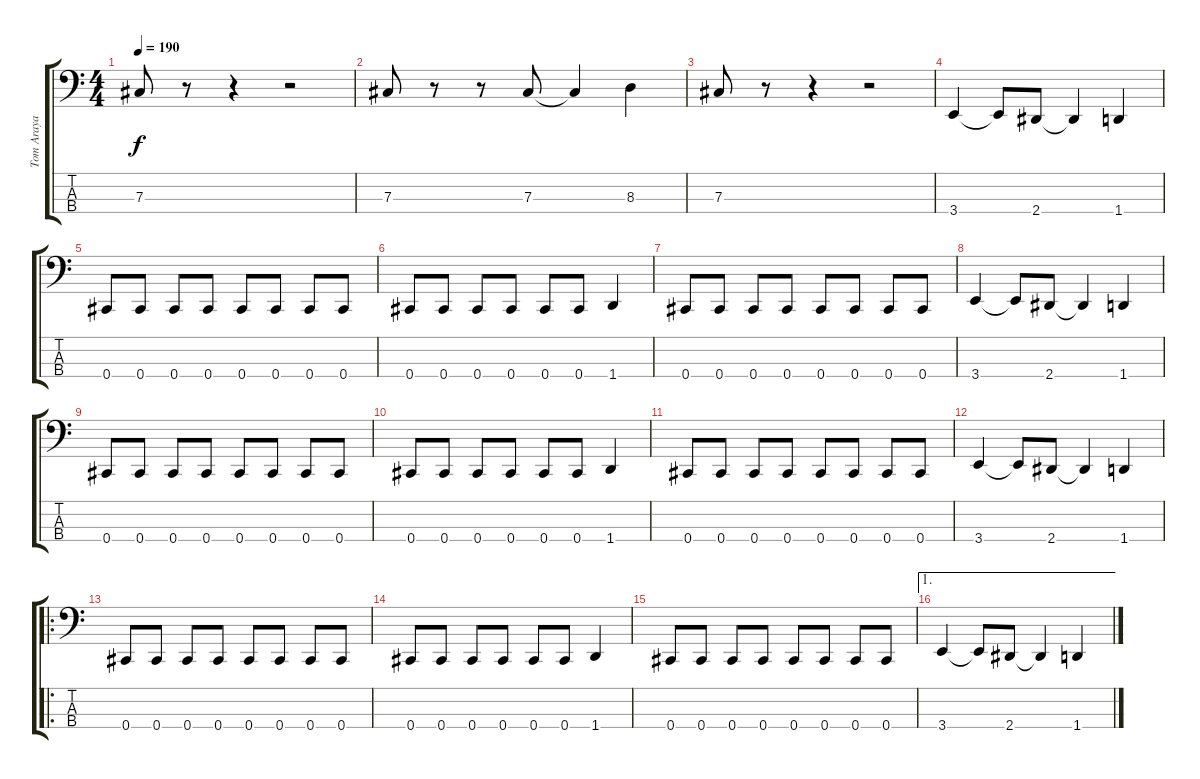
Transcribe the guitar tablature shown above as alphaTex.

\track ("Tom Araya" "Tom Araya") {instrument electricbasspick}
\staff {score tabs}
\tuning (E2 B1 Gb1 Db1) {hide}
\ts (4 4)
\tempo 190
\clef f4
\ks c
7.3.8{dy f} r.8 r.4 r.2 |
7.3.8 r.8 r.8 7.3.8 7.3{t}.4 8.3.4 |
7.3.8 r.8 r.4 r.2 |
3.4.4 3.4{t}.8 2.4.8 2.4{t}.4 1.4.4 |
0.4.8 0.4.8 0.4.8 0.4.8 0.4.8 0.4.8 0.4.8 0.4.8 |
0.4.8 0.4.8 0.4.8 0.4.8 0.4.8 0.4.8 1.4.4 |
0.4.8 0.4.8 0.4.8 0.4.8 0.4.8 0.4.8 0.4.8 0.4.8 |
3.4.4 3.4{t}.8 2.4.8 2.4{t}.4 1.4.4 |
0.4.8 0.4.8 0.4.8 0.4.8 0.4.8 0.4.8 0.4.8 0.4.8 |
0.4.8 0.4.8 0.4.8 0.4.8 0.4.8 0.4.8 1.4.4 |
0.4.8 0.4.8 0.4.8 0.4.8 0.4.8 0.4.8 0.4.8 0.4.8 |
3.4.4 3.4{t}.8 2.4.8 2.4{t}.4 1.4.4 |
\ro
0.4.8 0.4.8 0.4.8 0.4.8 0.4.8 0.4.8 0.4.8 0.4.8 |
0.4.8 0.4.8 0.4.8 0.4.8 0.4.8 0.4.8 1.4.4 |
0.4.8 0.4.8 0.4.8 0.4.8 0.4.8 0.4.8 0.4.8 0.4.8 |
\ae 1
3.4.4 3.4{t}.8 2.4.8 2.4{t}.4 1.4.4
